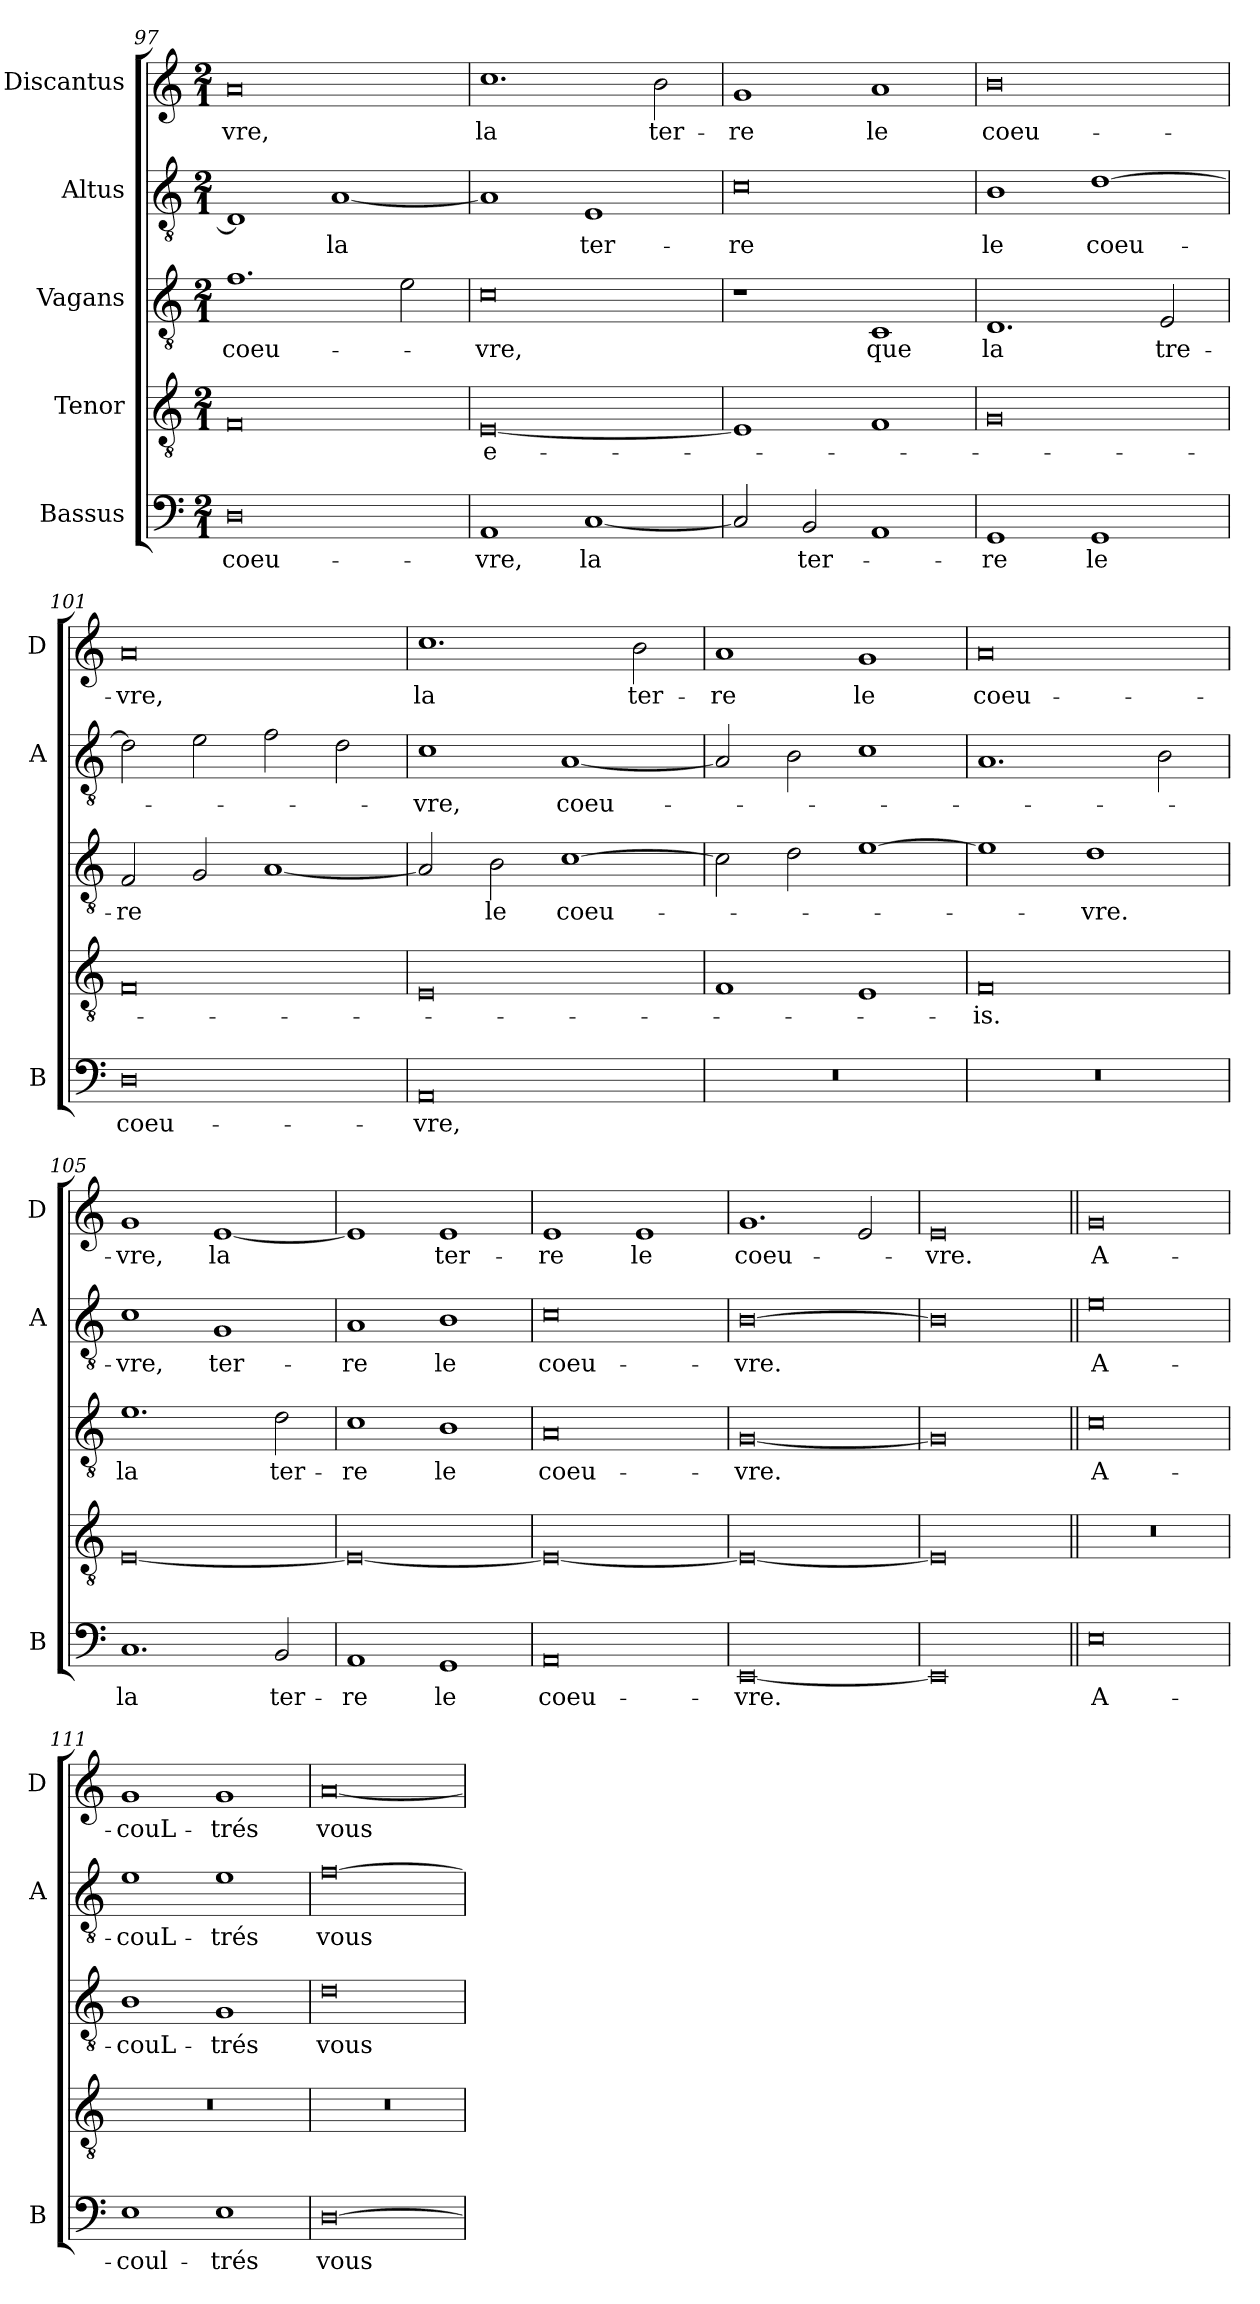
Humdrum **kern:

**kern	**text	**kern	**text	**kern	**text	**kern	**text	**kern	**text
*part5	*part5	*part4	*part4	*part3	*part3	*part2	*part2	*part1	*part1
*staff5	*staff5	*staff4	*staff4	*staff3	*staff3	*staff2	*staff2	*staff1	*staff1
*I"Bassus	*	*I"Tenor	*	*I"Vagans	*	*I"Altus	*	*I"Discantus	*
*I'B	*	*	*	*	*	*I'A	*	*I'D	*
*clefF4	*	*clefGv2	*	*clefGv2	*	*clefGv2	*	*clefG2	*
*k[]	*	*k[]	*	*k[]	*	*k[]	*	*k[]	*
*M2/1	*	*M2/1	*	*M2/1	*	*M2/1	*	*M2/1	*
=97	=97	=97	=97	=97	=97	=97	=97	=97	=97
0D	coeu-	0F	.	1.f	coeu-	1D]	.	0a	-vre,
.	.	.	.	.	.	[1A	la	.	.
.	.	.	.	2e\	.	.	.	.	.
=98	=98	=98	=98	=98	=98	=98	=98	=98	=98
1AA	-vre,	[0E	e-	0c	-vre,	1A]	.	1.cc	la
[1C	la	.	.	.	.	1E	ter-	.	.
.	.	.	.	.	.	.	.	2b\	ter-
=99	=99	=99	=99	=99	=99	=99	=99	=99	=99
2C/]	.	1E]	.	1r	.	0c	-re	1g	-re
2BB/	ter-	.	.	.	.	.	.	.	.
1AA	.	1F	.	1C	que	.	.	1a	le
=100	=100	=100	=100	=100	=100	=100	=100	=100	=100
1GG	-re	0G	.	1.D	la	1B	le	0b	coeu-
1GG	le	.	.	.	.	[1d	coeu-	.	.
.	.	.	.	2E/	tre-	.	.	.	.
=101	=101	=101	=101	=101	=101	=101	=101	=101	=101
0D	coeu-	0F	.	2F/	-re	2d\]	.	0a	-vre,
.	.	.	.	2G/	.	2e\	.	.	.
.	.	.	.	[1A	.	2f\	.	.	.
.	.	.	.	.	.	2d\	.	.	.
=102	=102	=102	=102	=102	=102	=102	=102	=102	=102
0AA	-vre,	0E	.	2A/]	.	1c	-vre,	1.cc	la
.	.	.	.	2B\	le	.	.	.	.
.	.	.	.	[1c	coeu-	[1A	coeu-	.	.
.	.	.	.	.	.	.	.	2b\	ter-
=103	=103	=103	=103	=103	=103	=103	=103	=103	=103
0r	.	1F	.	2c\]	.	2A/]	.	1a	-re
.	.	.	.	2d\	.	2B\	.	.	.
.	.	1E	.	[1e	.	1c	.	1g	le
=104	=104	=104	=104	=104	=104	=104	=104	=104	=104
0r	.	0F	-is.	1e]	.	1.A	.	0a	coeu-
.	.	.	.	1d	-vre.	.	.	.	.
.	.	.	.	.	.	2B\	.	.	.
=105	=105	=105	=105	=105	=105	=105	=105	=105	=105
1.C	la	[0E	.	1.e	la	1c	-vre,	1g	-vre,
.	.	.	.	.	.	1G	ter-	[1e	la
2BB/	ter-	.	.	2d\	ter-	.	.	.	.
=106	=106	=106	=106	=106	=106	=106	=106	=106	=106
1AA	-re	0E_	.	1c	-re	1A	-re	1e]	.
1GG	le	.	.	1B	le	1B	le	1e	ter-
=107	=107	=107	=107	=107	=107	=107	=107	=107	=107
0AA	coeu-	0E_	.	0A	coeu-	0c	coeu-	1e	-re
.	.	.	.	.	.	.	.	1e	le
=108	=108	=108	=108	=108	=108	=108	=108	=108	=108
[0EE	-vre.	0E_	.	[0G	-vre.	[0B	-vre.	1.g	coeu-
.	.	.	.	.	.	.	.	2e/	.
=109	=109	=109	=109	=109	=109	=109	=109	=109	=109
0EE]	.	0E]	.	0G]	.	0B]	.	0e	-vre.
!!LO:LB:g=z
=110||	=110||	=110||	=110||	=110||	=110||	=110||	=110||	=110||	=110||
0E	A-	0r	.	0c	A-	0e	A-	0g	A-
=111	=111	=111	=111	=111	=111	=111	=111	=111	=111
1E	-coul-	0r	.	1B	-couL-	1e	-couL-	1g	-couL-
1E	-trés	.	.	1G	-trés	1e	-trés	1g	-trés
=112	=112	=112	=112	=112	=112	=112	=112	=112	=112
[0D	vous	0r	.	0d	vous	[0f	vous	[0a	vous
=	=	=	=	=	=	=	=	=	=
*-	*-	*-	*-	*-	*-	*-	*-	*-	*-
